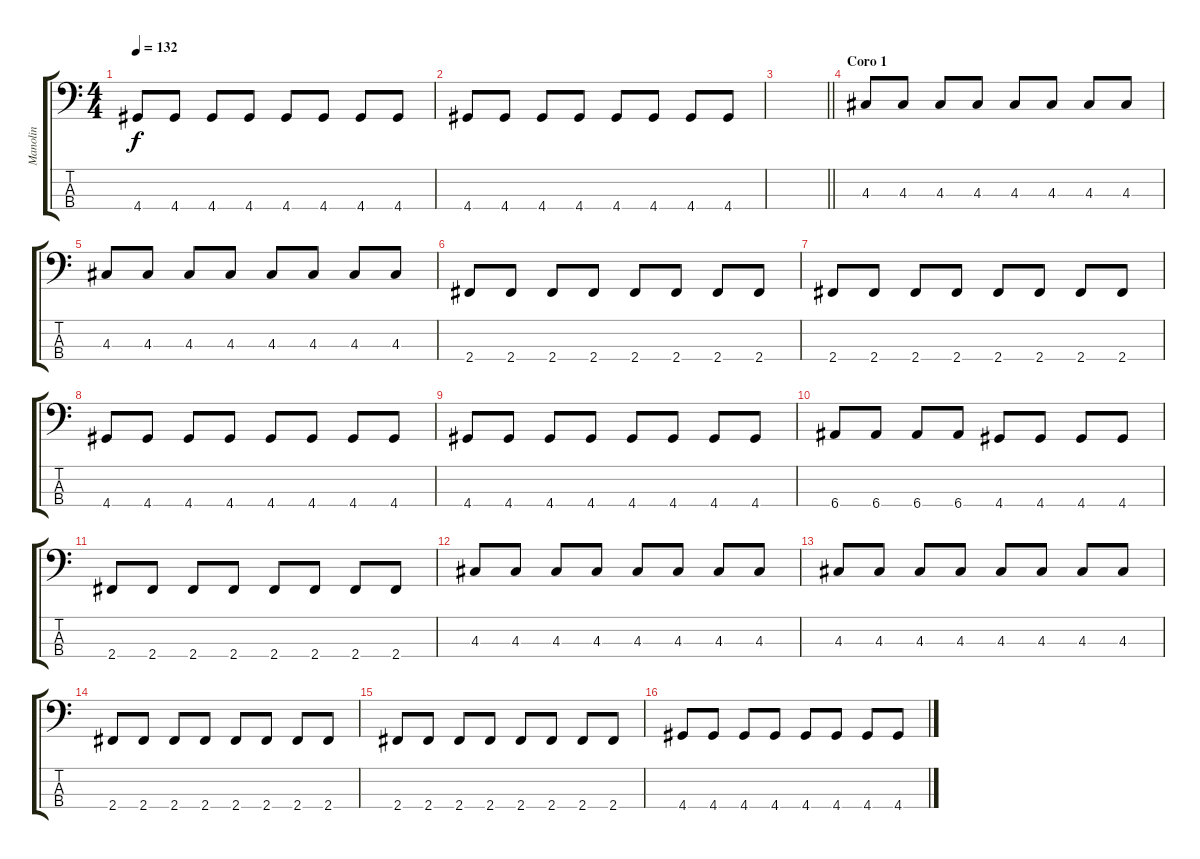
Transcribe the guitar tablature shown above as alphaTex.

\track ("Manolin" "Manolin") {instrument electricbassfinger}
\staff {score tabs}
\tuning (G2 D2 A1 E1) {hide}
\ts (4 4)
\tempo 132
\clef f4
\ks c
4.4.8{dy f} 4.4.8 4.4.8 4.4.8 4.4.8 4.4.8 4.4.8 4.4.8 |
4.4.8 4.4.8 4.4.8 4.4.8 4.4.8 4.4.8 4.4.8 4.4.8 |
\barLineRight lightlight
|
\section ("" "Coro 1")
4.3.8 4.3.8 4.3.8 4.3.8 4.3.8 4.3.8 4.3.8 4.3.8 |
4.3.8 4.3.8 4.3.8 4.3.8 4.3.8 4.3.8 4.3.8 4.3.8 |
2.4.8 2.4.8 2.4.8 2.4.8 2.4.8 2.4.8 2.4.8 2.4.8 |
2.4.8 2.4.8 2.4.8 2.4.8 2.4.8 2.4.8 2.4.8 2.4.8 |
4.4.8 4.4.8 4.4.8 4.4.8 4.4.8 4.4.8 4.4.8 4.4.8 |
4.4.8 4.4.8 4.4.8 4.4.8 4.4.8 4.4.8 4.4.8 4.4.8 |
6.4.8 6.4.8 6.4.8 6.4.8 4.4.8 4.4.8 4.4.8 4.4.8 |
2.4.8 2.4.8 2.4.8 2.4.8 2.4.8 2.4.8 2.4.8 2.4.8 |
4.3.8 4.3.8 4.3.8 4.3.8 4.3.8 4.3.8 4.3.8 4.3.8 |
4.3.8 4.3.8 4.3.8 4.3.8 4.3.8 4.3.8 4.3.8 4.3.8 |
2.4.8 2.4.8 2.4.8 2.4.8 2.4.8 2.4.8 2.4.8 2.4.8 |
2.4.8 2.4.8 2.4.8 2.4.8 2.4.8 2.4.8 2.4.8 2.4.8 |
4.4.8 4.4.8 4.4.8 4.4.8 4.4.8 4.4.8 4.4.8 4.4.8
